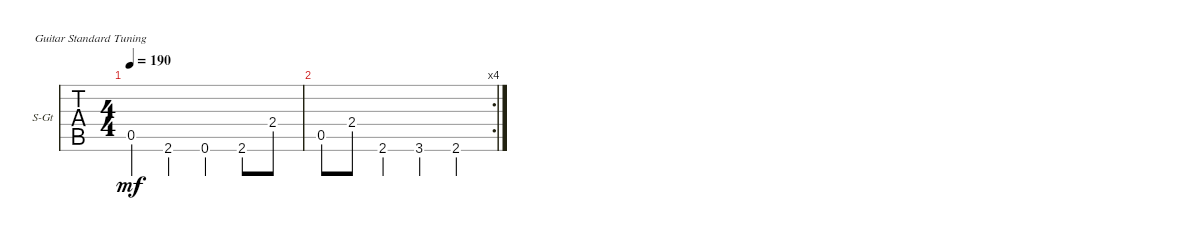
\defaultSystemsLayout 4
\bracketExtendMode groupsimilarinstruments
\firstSystemTrackNameOrientation horizontal
\otherSystemsTrackNameOrientation horizontal
\track ("Guitar 1" "S-Gt") {instrument acousticguitarsteel}
\staff {tabs}
\tuning (E4 B3 G3 D3 A2 E2)
\ts (4 4)
\tempo 190
\clef g2
\ks c
0.5.4{dy mf} 2.6.4 0.6.4 2.6.8 2.4.8 |
\rc 4
0.5.8 2.4.8 2.6.4 3.6.4 2.6.4
